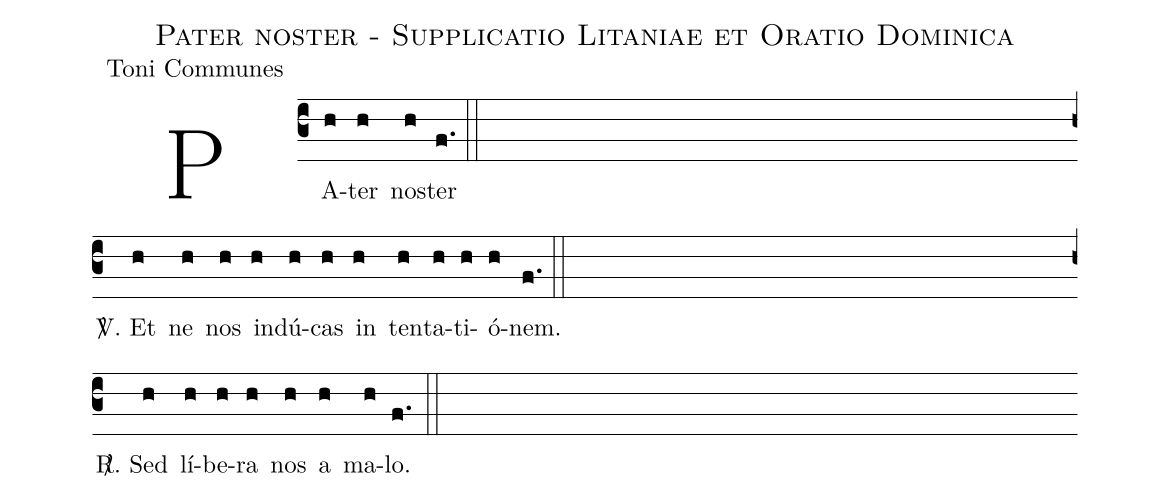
name:Pater noster - Supplicatio Litaniae et Oratio Dominica;
office-part:Toni Communes;
%%
(c3) PA(h)ter(h) nos(h)ter(f.) (::) (Z)
<sp>V/</sp>. Et(h) ne(h) nos(h) in(h)dú(h)cas(h) in(h) ten(h)ta(h)ti(h)ó(h)nem.(f.) (::) (Z)
<sp>R/</sp>. Sed(h) lí(h)be(h)ra(h) nos(h) a(h) ma(h)lo.(f.) (::)
